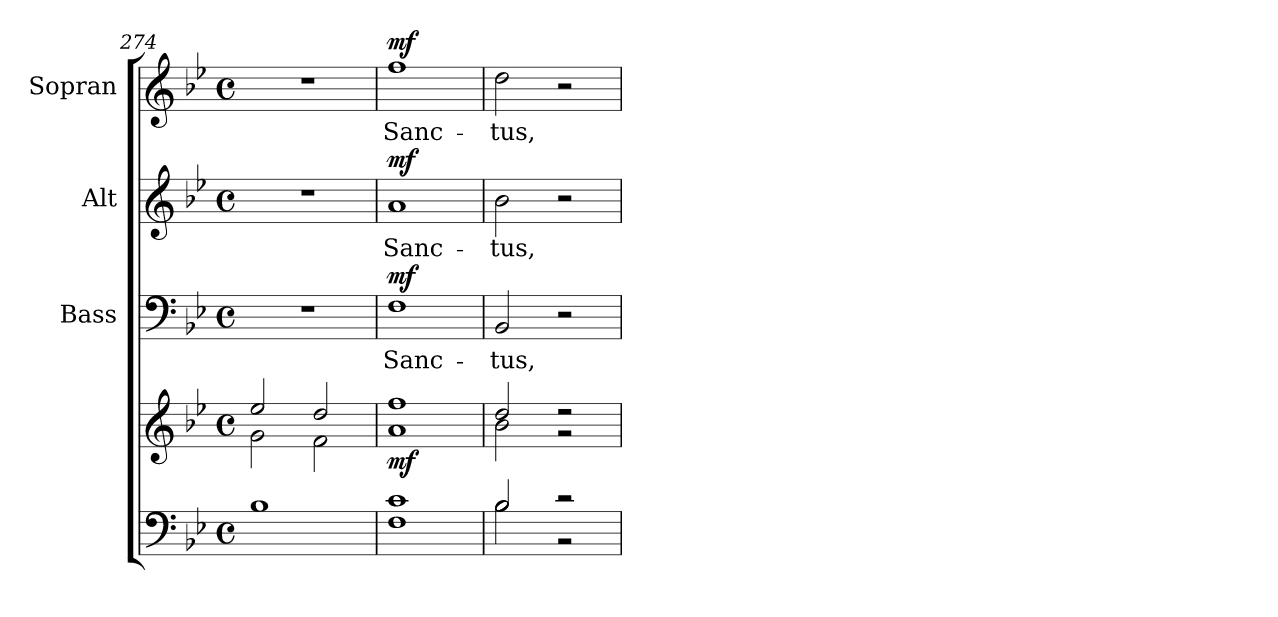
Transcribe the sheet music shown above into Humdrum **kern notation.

**kern	**kern	**dynam	**kern	**text	**dynam	**kern	**text	**dynam	**kern	**text	**dynam
*part4	*part4	*part4	*part3	*part3	*part3	*part2	*part2	*part2	*part1	*part1	*part1
*staff5	*staff4	*staff4/5	*staff3	*staff3	*staff3	*staff2	*staff2	*staff2	*staff1	*staff1	*staff1
*	*	*	*I"Bass	*	*	*I"Alt	*	*	*I"Sopran	*	*
*	*	*	*I'B.	*	*	*I'A.	*	*	*I'S.	*	*
*clefF4	*clefG2	*	*clefF4	*	*	*clefG2	*	*	*clefG2	*	*
*k[b-e-]	*k[b-e-]	*	*k[b-e-]	*	*	*k[b-e-]	*	*	*k[b-e-]	*	*
*B-:	*B-:	*	*B-:	*	*	*B-:	*	*	*B-:	*	*
*M4/4	*M4/4	*	*M4/4	*	*	*M4/4	*	*	*M4/4	*	*
*met(c)	*met(c)	*	*met(c)	*	*	*met(c)	*	*	*met(c)	*	*
=274	=274	=274	=274	=274	=274	=274	=274	=274	=274	=274	=274
*	*^	*	*	*	*	*	*	*	*	*	*
1B-	2ee-/	2g\	.	1r	.	.	1r	.	.	1r	.	.
.	2dd/	2f\	.	.	.	.	.	.	.	.	.	.
=275	=275	=275	=275	=275	=275	=275	=275	=275	=275	=275	=275	=275
*^	*	*	*	*	*	*	*	*	*	*	*	*
!	!	!	!	!LO:DY:b	!	!LO:LY:b	!LO:DY:a	!	!LO:LY:b	!LO:DY:a	!	!LO:LY:b	!LO:DY:a
1c	1F	1ff	1a	mf	1F	Sanc-	mf	1a	Sanc-	mf	1ff	Sanc-	mf
=276	=276	=276	=276	=276	=276	=276	=276	=276	=276	=276	=276	=276	=276
!	!	!	!	!	!	!LO:LY:b	!	!	!LO:LY:b	!	!	!LO:LY:b	!
2B-/	2B-\	2dd/	2b-\	.	2BB-/	-tus,	.	2b-\	-tus,	.	2dd\	-tus,	.
2r	2r	2r	2r	.	2r	.	.	2r	.	.	2r	.	.
*v	*v	*	*	*	*	*	*	*	*	*	*	*	*
*	*v	*v	*	*	*	*	*	*	*	*	*	*
=	=	=	=	=	=	=	=	=	=	=	=
*-	*-	*-	*-	*-	*-	*-	*-	*-	*-	*-	*-
